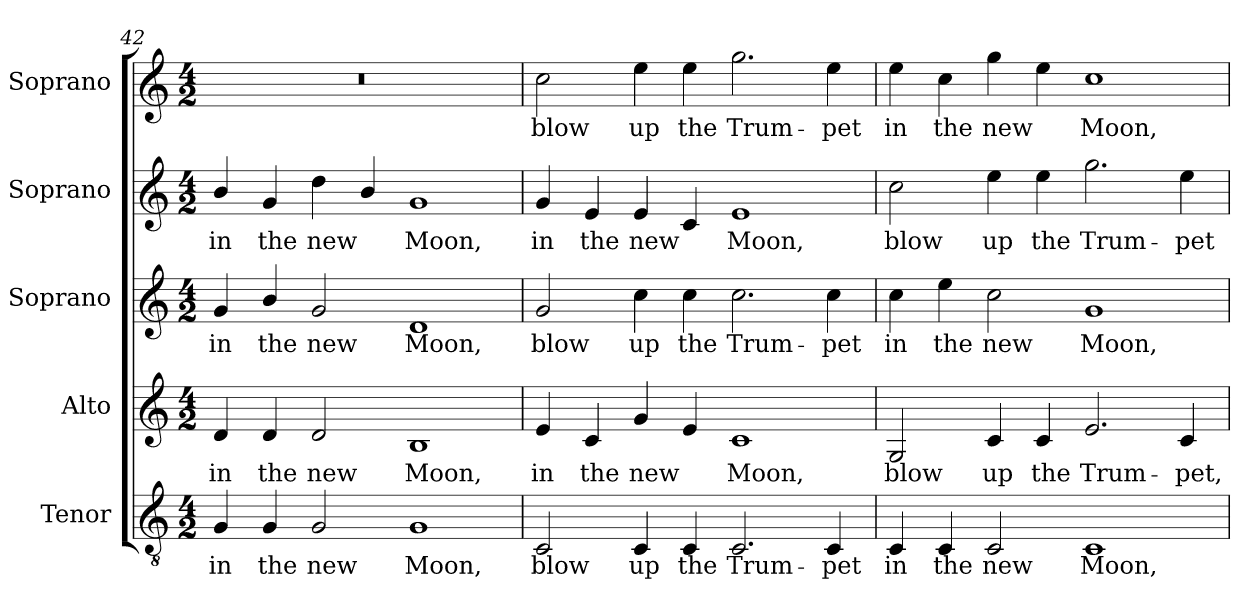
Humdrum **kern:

**kern	**text	**kern	**text	**kern	**text	**kern	**text	**kern	**text
*part5	*part5	*part4	*part4	*part3	*part3	*part2	*part2	*part1	*part1
*staff5	*staff5	*staff4	*staff4	*staff3	*staff3	*staff2	*staff2	*staff1	*staff1
*I"Tenor	*	*I"Alto	*	*I"Soprano	*	*I"Soprano	*	*I"Soprano	*
*I'T.	*	*I'A.	*	*I'S.	*	*I'S.	*	*I'S.	*
*clefGv2	*	*clefG2	*	*clefG2	*	*clefG2	*	*clefG2	*
*ITrd7c12	*	*	*	*	*	*	*	*	*
*k[]	*	*k[]	*	*k[]	*	*k[]	*	*k[]	*
*C:	*	*C:	*	*C:	*	*C:	*	*C:	*
*M4/2	*	*M4/2	*	*M4/2	*	*M4/2	*	*M4/2	*
=42	=42	=42	=42	=42	=42	=42	=42	=42	=42
!	!LO:LY:b:color=#000000	!	!	!	!	!	!	!	!
!	!	!	!LO:LY:b:color=#000000	!	!	!	!	!	!
!	!	!	!	!	!LO:LY:b:color=#000000	!	!	!	!
!	!	!	!	!	!	!	!LO:LY:b:color=#000000	!LO:N:vis=1	!
4GGi/	in	4di/	in	4gi/	in	4bi/	in	0r	.
!	!LO:LY:b:color=#000000	!	!	!	!	!	!	!	!
!	!	!	!LO:LY:b:color=#000000	!	!	!	!	!	!
!	!	!	!	!	!LO:LY:b:color=#000000	!	!	!	!
!	!	!	!	!	!	!	!LO:LY:b:color=#000000	!	!
4GGi/	the	4di/	the	4bi/	the	4gi/	the	.	.
!	!LO:LY:b:color=#000000	!	!	!	!	!	!	!	!
!	!	!	!LO:LY:b:color=#000000	!	!	!	!	!	!
!	!	!	!	!	!LO:LY:b:color=#000000	!	!	!	!
!	!	!	!	!	!	!	!LO:LY:b:color=#000000	!	!
2GGi/	new	2di/	new	2gi/	new	4ddi\	new	.	.
.	.	.	.	.	.	4bi/	.	.	.
!	!LO:LY:b:color=#000000	!	!	!	!	!	!	!	!
!	!	!	!LO:LY:b:color=#000000	!	!	!	!	!	!
!	!	!	!	!	!LO:LY:b:color=#000000	!	!	!	!
!	!	!	!	!	!	!	!LO:LY:b:color=#000000	!	!
1GGi	Moon,	1Bi	Moon,	1di	Moon,	1gi	Moon,	.	.
!!LO:LB:g=z
=43	=43	=43	=43	=43	=43	=43	=43	=43	=43
!	!LO:LY:b:color=#000000	!	!	!	!	!	!	!	!
!	!	!	!LO:LY:b:color=#000000	!	!	!	!	!	!
!	!	!	!	!	!LO:LY:b:color=#000000	!	!	!	!
!	!	!	!	!	!	!	!LO:LY:b:color=#000000	!	!
!	!	!	!	!	!	!	!	!	!LO:LY:b:color=#000000
2CCi/	blow	4ei/	in	2gi/	blow	4gi/	in	2cci\	blow
!	!	!	!LO:LY:b:color=#000000	!	!	!	!	!	!
!	!	!	!	!	!	!	!LO:LY:b:color=#000000	!	!
.	.	4ci/	the	.	.	4ei/	the	.	.
!	!LO:LY:b:color=#000000	!	!	!	!	!	!	!	!
!	!	!	!LO:LY:b:color=#000000	!	!	!	!	!	!
!	!	!	!	!	!LO:LY:b:color=#000000	!	!	!	!
!	!	!	!	!	!	!	!LO:LY:b:color=#000000	!	!
!	!	!	!	!	!	!	!	!	!LO:LY:b:color=#000000
4CCi/	up	4gi/	new	4cci\	up	4ei/	new	4eei\	up
!	!LO:LY:b:color=#000000	!	!	!	!	!	!	!	!
!	!	!	!	!	!LO:LY:b:color=#000000	!	!	!	!
!	!	!	!	!	!	!	!	!	!LO:LY:b:color=#000000
4CCi/	the	4ei/	.	4cci\	the	4ci/	.	4eei\	the
!	!LO:LY:b:color=#000000	!	!	!	!	!	!	!	!
!	!	!	!LO:LY:b:color=#000000	!	!	!	!	!	!
!	!	!	!	!	!LO:LY:b:color=#000000	!	!	!	!
!	!	!	!	!	!	!	!LO:LY:b:color=#000000	!	!
!	!	!	!	!	!	!	!	!	!LO:LY:b:color=#000000
2.CCi/	Trum-	1ci	Moon,	2.cci\	Trum-	1ei	Moon,	2.ggi\	Trum-
!	!LO:LY:b:color=#000000	!	!	!	!	!	!	!	!
!	!	!	!	!	!LO:LY:b:color=#000000	!	!	!	!
!	!	!	!	!	!	!	!	!	!LO:LY:b:color=#000000
4CCi/	-pet	.	.	4cci\	-pet	.	.	4eei\	-pet
=44	=44	=44	=44	=44	=44	=44	=44	=44	=44
!	!LO:LY:b:color=#000000	!	!	!	!	!	!	!	!
!	!	!	!LO:LY:b:color=#000000	!	!	!	!	!	!
!	!	!	!	!	!LO:LY:b:color=#000000	!	!	!	!
!	!	!	!	!	!	!	!LO:LY:b:color=#000000	!	!
!	!	!	!	!	!	!	!	!	!LO:LY:b:color=#000000
4CCi/	in	2Gi/	blow	4cci\	in	2cci\	blow	4eei\	in
!	!LO:LY:b:color=#000000	!	!	!	!	!	!	!	!
!	!	!	!	!	!LO:LY:b:color=#000000	!	!	!	!
!	!	!	!	!	!	!	!	!	!LO:LY:b:color=#000000
4CCi/	the	.	.	4eei\	the	.	.	4cci\	the
!	!LO:LY:b:color=#000000	!	!	!	!	!	!	!	!
!	!	!	!LO:LY:b:color=#000000	!	!	!	!	!	!
!	!	!	!	!	!LO:LY:b:color=#000000	!	!	!	!
!	!	!	!	!	!	!	!LO:LY:b:color=#000000	!	!
!	!	!	!	!	!	!	!	!	!LO:LY:b:color=#000000
2CCi/	new	4ci/	up	2cci\	new	4eei\	up	4ggi\	new
!	!	!	!LO:LY:b:color=#000000	!	!	!	!	!	!
!	!	!	!	!	!	!	!LO:LY:b:color=#000000	!	!
.	.	4ci/	the	.	.	4eei\	the	4eei\	.
!	!LO:LY:b:color=#000000	!	!	!	!	!	!	!	!
!	!	!	!LO:LY:b:color=#000000	!	!	!	!	!	!
!	!	!	!	!	!LO:LY:b:color=#000000	!	!	!	!
!	!	!	!	!	!	!	!LO:LY:b:color=#000000	!	!
!	!	!	!	!	!	!	!	!	!LO:LY:b:color=#000000
1CCi	Moon,	2.ei/	Trum-	1gi	Moon,	2.ggi\	Trum-	1cci	Moon,
!	!	!	!LO:LY:b:color=#000000	!	!	!	!	!	!
!	!	!	!	!	!	!	!LO:LY:b:color=#000000	!	!
.	.	4ci/	-pet,	.	.	4eei\	-pet	.	.
=	=	=	=	=	=	=	=	=	=
*-	*-	*-	*-	*-	*-	*-	*-	*-	*-
